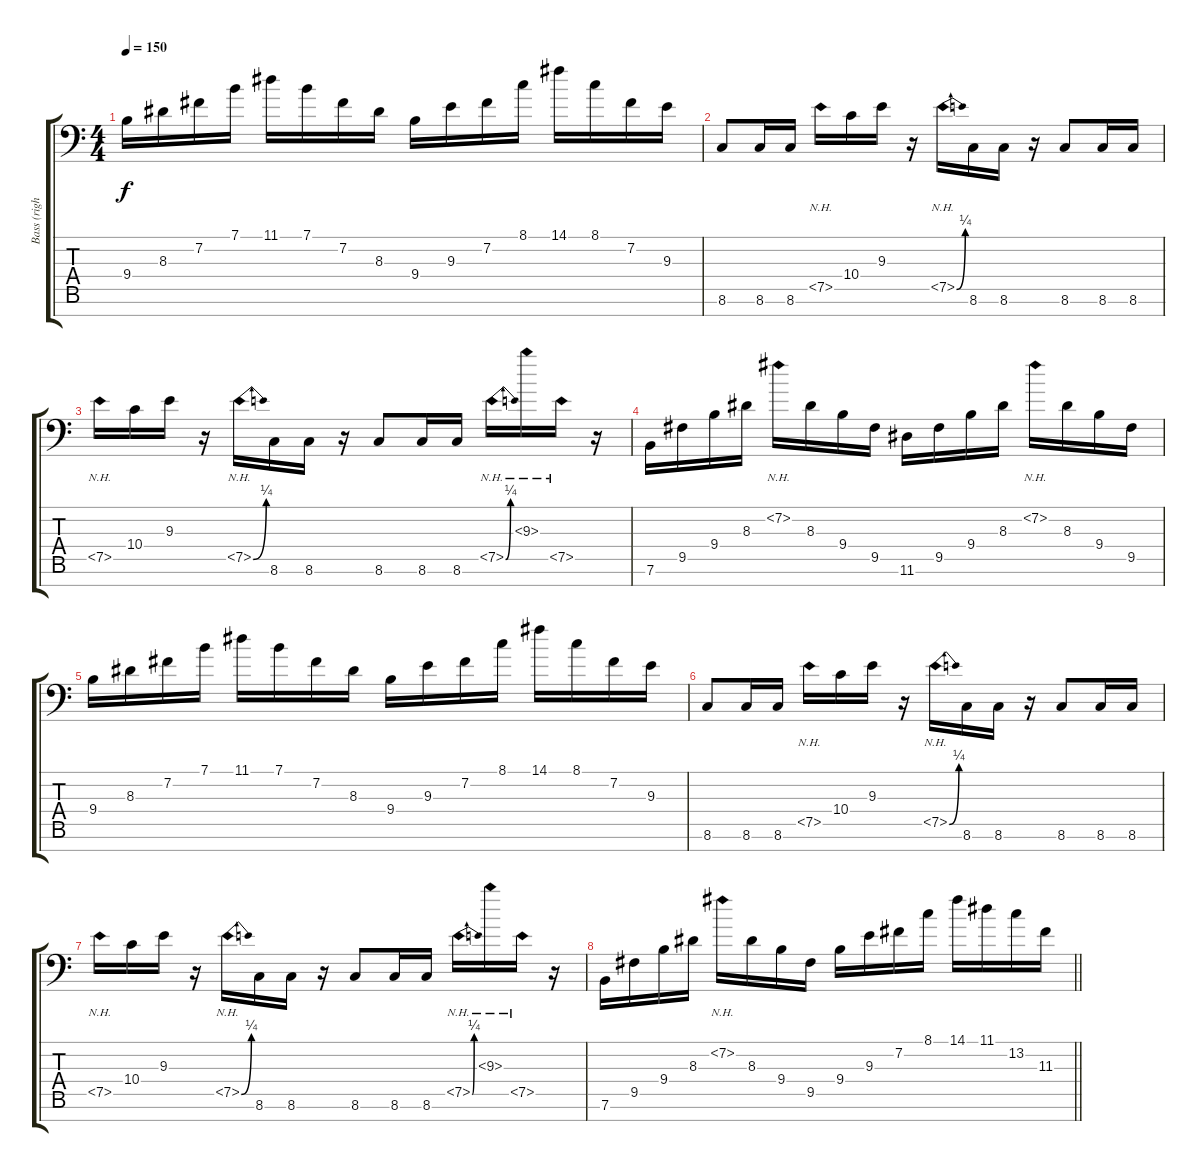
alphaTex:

\track ("Bass (right)" "Bass (righ") {instrument synthbass1}
\staff {score tabs}
\tuning (E3 B2 G2 D2 A1 E1 B0) {hide}
\ts (4 4)
\tempo 150
\clef f4
\ks c
9.4.16{dy f} 8.3.16 7.2.16 7.1.16 11.1.16 7.1.16 7.2.16 8.3.16 9.4.16 9.3.16 7.2.16 8.1.16 14.1.16 8.1.16 7.2.16 9.3.16 |
8.6.8 8.6.16 8.6.16 7.5{nh}.16 10.4.16 9.3.16 r.16 7.5{be (bend 0 0 60 1) nh}.16 8.6.16 8.6.16 r.16 8.6.8 8.6.16 8.6.16 |
7.5{nh}.16 10.4.16 9.3.16 r.16 7.5{be (bend 0 0 60 1) nh}.16 8.6.16 8.6.16 r.16 8.6.8 8.6.16 8.6.16 7.5{be (bend 0 0 60 1) nh}.16 9.3{nh}.16 7.5{nh}.16 r.16 |
7.6.16 9.5.16 9.4.16 8.3.16 7.2{nh}.16 8.3.16 9.4.16 9.5.16 11.6.16 9.5.16 9.4.16 8.3.16 7.2{nh}.16 8.3.16 9.4.16 9.5.16 |
9.4.16 8.3.16 7.2.16 7.1.16 11.1.16 7.1.16 7.2.16 8.3.16 9.4.16 9.3.16 7.2.16 8.1.16 14.1.16 8.1.16 7.2.16 9.3.16 |
8.6.8 8.6.16 8.6.16 7.5{nh}.16 10.4.16 9.3.16 r.16 7.5{be (bend 0 0 60 1) nh}.16 8.6.16 8.6.16 r.16 8.6.8 8.6.16 8.6.16 |
7.5{nh}.16 10.4.16 9.3.16 r.16 7.5{be (bend 0 0 60 1) nh}.16 8.6.16 8.6.16 r.16 8.6.8 8.6.16 8.6.16 7.5{be (bend 0 0 60 1) nh}.16 9.3{nh}.16 7.5{nh}.16 r.16 |
\barLineRight lightlight
7.6.16 9.5.16 9.4.16 8.3.16 7.2{nh}.16 8.3.16 9.4.16 9.5.16 9.4.16 9.3.16 7.2.16 8.1.16 14.1.16 11.1.16 13.2.16 11.3.16
